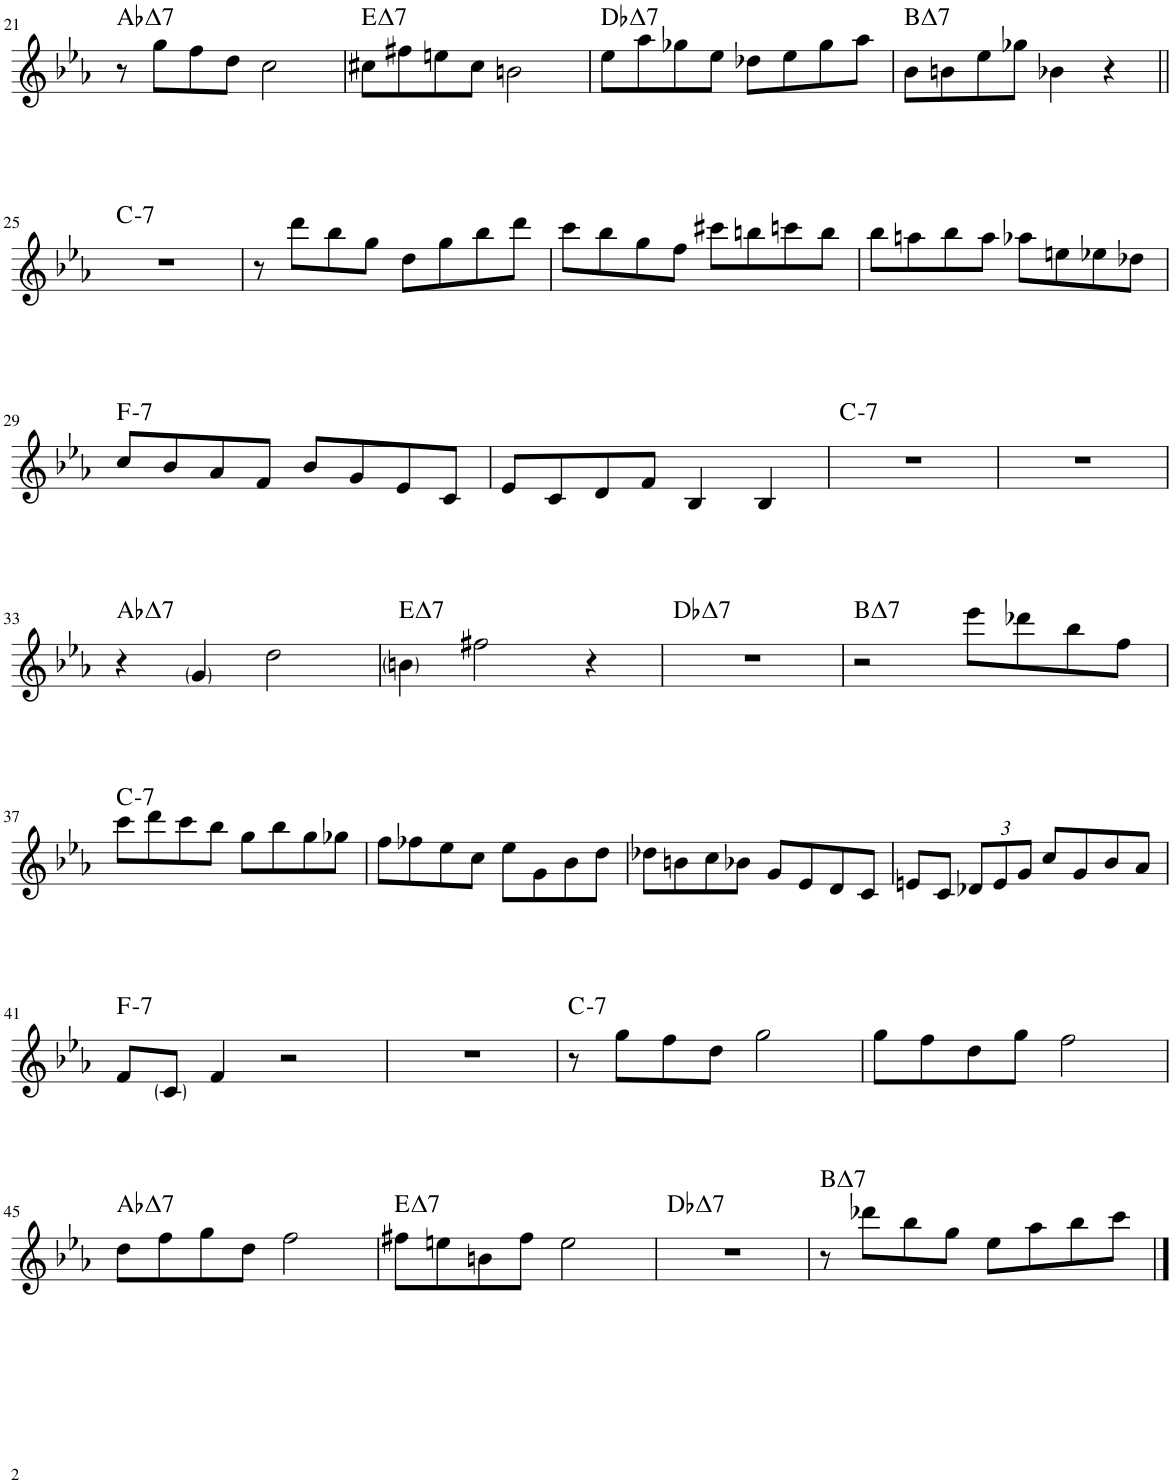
**kern	**harte
*part1	*part1
*staff1	*
*I"Piano	*
*I'Pno.	*
!!LO:PB:g=z
*clefG2	*
*k[b-e-a-]	*
*M4/4	*
=21	=21
!	!LO:H:kt=7
8r	Ab:maj7
8gg\L	.
8ff\	.
8dd\J	.
2cc\	.
=22	=22
!	!LO:H:kt=7
8cc#X\L	E:maj7
8ff#X\	.
8een\	.
8cc#\J	.
2bn\	.
=23	=23
!	!LO:H:kt=7
8ee-\L	Db:maj7
8aa-\	.
8gg-X\	.
8ee-\J	.
8dd-X\L	.
8ee-\	.
8gg-\	.
8aa-\J	.
=24	=24
!	!LO:H:kt=7
8b-\L	B:maj7
8bn\	.
8ee-\	.
8gg-X\J	.
4b-X\	.
4r	.
!!LO:LB:g=z
=25||	=25||
!	!LO:H:kt=7
1r	C:min7
=26	=26
8r	.
8ddd\L	.
8bb-\	.
8gg\J	.
8dd\L	.
8gg\	.
8bb-\	.
8ddd\J	.
=27	=27
8ccc\L	.
8bb-\	.
8gg\	.
8ff\J	.
8ccc#X\L	.
8bbn\	.
8cccn\	.
8bb\J	.
=28	=28
8bb-\L	.
8aan\	.
8bb-\	.
8aa\J	.
8aa-X\L	.
8een\	.
8ee-X\	.
8dd-X\J	.
!!LO:LB:g=z
=29	=29
!	!LO:H:kt=7
8cc/L	F:min7
8b-/	.
8a-/	.
8f/J	.
8b-/L	.
8g/	.
8e-/	.
8c/J	.
=30	=30
8e-/L	.
8c/	.
8d/	.
8f/J	.
4B-/	.
4B-/	.
=31	=31
!	!LO:H:kt=7
1r	C:min7
=32	=32
1r	.
!!LO:LB:g=z
=33	=33
!	!LO:H:kt=7
4r	Ab:maj7
4g/	.
2dd\	.
=34	=34
!	!LO:H:kt=7
4bn\	E:maj7
2ff#X\	.
4r	.
=35	=35
!	!LO:H:kt=7
1r	Db:maj7
=36	=36
!	!LO:H:kt=7
2r	B:maj7
8eee-\L	.
8ddd-X\	.
8bb-\	.
8ff\J	.
!!LO:LB:g=z
=37	=37
!	!LO:H:kt=7
8ccc\L	C:min7
8ddd\	.
8ccc\	.
8bb-\J	.
8gg\L	.
8bb-\	.
8gg\	.
8gg-X\J	.
=38	=38
8ff\L	.
8ff-X\	.
8ee-\	.
8cc\J	.
8ee-\L	.
8g\	.
8b-\	.
8dd\J	.
=39	=39
8dd-X\L	.
8bn\	.
8cc\	.
8b-X\J	.
8g/L	.
8e-/	.
8d/	.
8c/J	.
=40	=40
8en/L	.
8c/J	.
*Xbrackettup	*
12d-X/L	.
12e/	.
12g/J	.
8cc/L	.
8g/	.
8b-/	.
8a-/J	.
!!LO:LB:g=z
=41	=41
!	!LO:H:kt=7
8f/L	F:min7
8c/J	.
4f/	.
2r	.
=42	=42
1r	.
=43	=43
!	!LO:H:kt=7
8r	C:min7
8gg\L	.
8ff\	.
8dd\J	.
2gg\	.
=44	=44
8gg\L	.
8ff\	.
8dd\	.
8gg\J	.
2ff\	.
!!LO:LB:g=z
=45	=45
!	!LO:H:kt=7
8dd\L	Ab:maj7
8ff\	.
8gg\	.
8dd\J	.
2ff\	.
=46	=46
!	!LO:H:kt=7
8ff#X\L	E:maj7
8een\	.
8bn\	.
8ff#\J	.
2ee\	.
=47	=47
!	!LO:H:kt=7
1r	Db:maj7
=48	=48
!	!LO:H:kt=7
8r	B:maj7
8ddd-X\L	.
8bb-\	.
8gg\J	.
8ee-\L	.
8aa-\	.
8bb-\	.
8ccc\J	.
==	==
*-	*-
